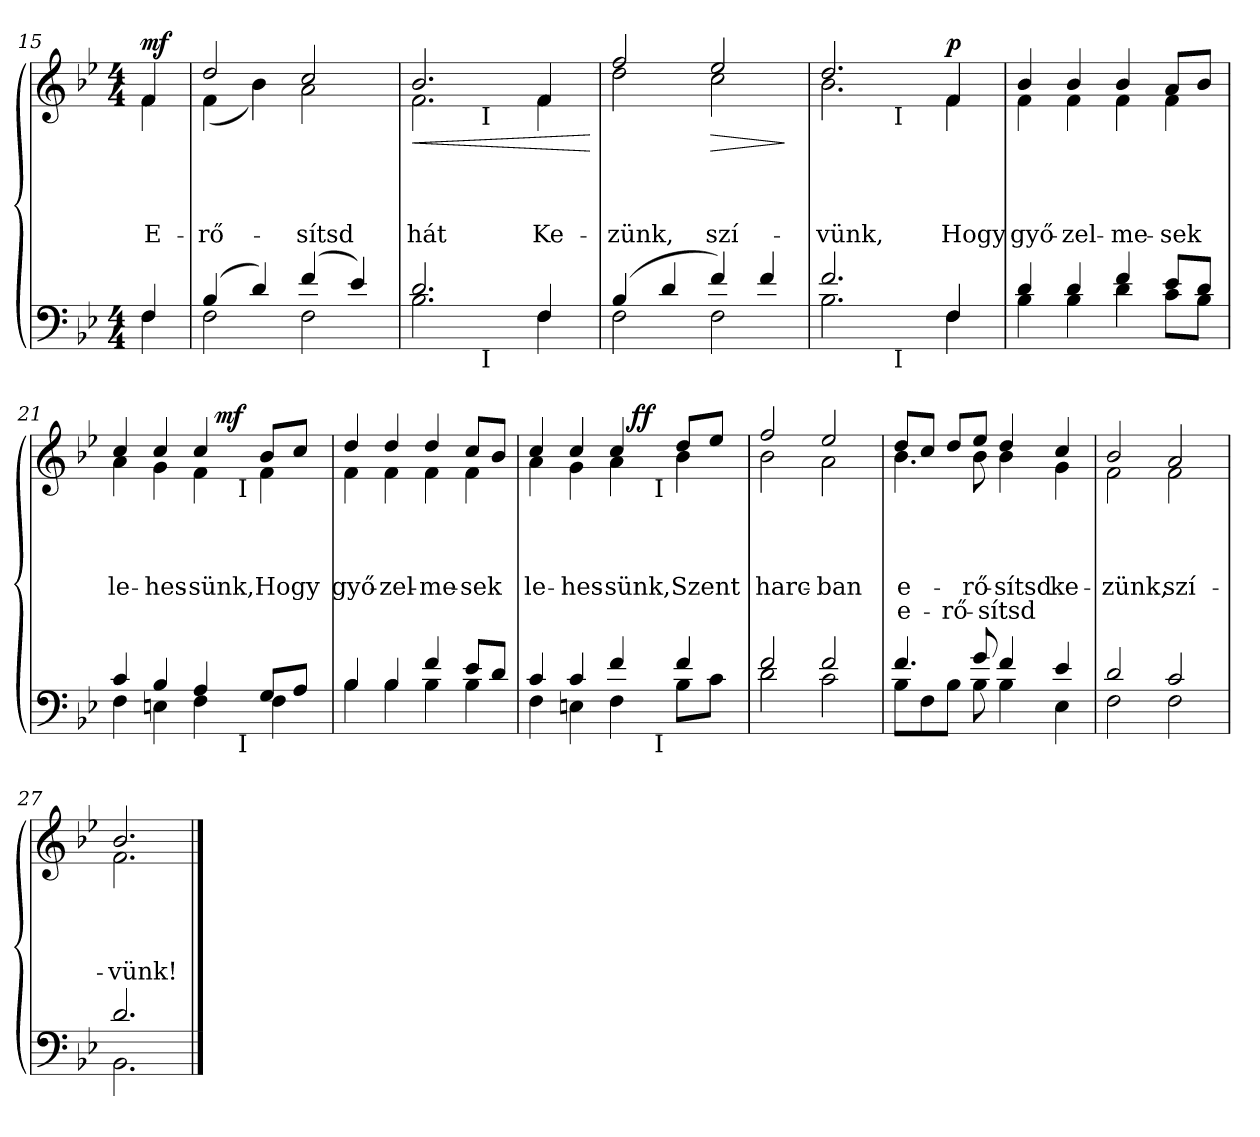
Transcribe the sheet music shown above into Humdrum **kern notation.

**kern	**kern	**text	**text	**text	**text	**text	**dynam
*part2	*part1	*part1	*part1	*part1	*part1	*part1	*part1
*staff2	*staff1	*staff1	*staff1	*staff1	*staff1	*staff1	*staff1
*clefF4	*clefG2	*	*	*	*	*	*
*k[b-e-]	*k[b-e-]	*	*	*	*	*	*
*B-:	*B-:	*	*	*	*	*	*
*M4/4	*M4/4	*	*	*	*	*	*
=15	=15	=15	=15	=15	=15	=15	=15
*^	*^	*	*	*	*	*	*
!	!	!	!	!	!	!	!LO:LY:b	!	!LO:DY:a
4F/	4F\	4f/	4f\	.	.	.	E-	.	mf
=16	=16	=16	=16	=16	=16	=16	=16	=16	=16
!	!	!	!	!	!	!	!LO:LY:b	!	!
(>4B-/	2F\	2dd/	(<4f\	.	.	.	-rő-	.	.
4d/)	.	.	4b-\)	.	.	.	.	.	.
!	!	!	!	!	!	!	!LO:LY:b	!	!
(>4f/	2F\	2cc/	2a\	.	.	.	-sítsd	.	.
4e-/)	.	.	.	.	.	.	.	.	.
*	*	*v	*v	*	*	*	*	*	*
=17	=17	=17	=17	=17	=17	=17	=17	=17
!	!	!	!	!	!	!	!	!LO:HP:b
*	*	*^	*	*	*	*	*	*
!	!	!	!	!	!	!	!LO:LY:b	!	!
*	*^	*	*^	*	*	*	*	*	*
2.d/	2.B-\	4..ryy	2.b-/	2.f\	4..ryy	.	.	.	hát	.	<
!	!	!	!	!	!LO:TX:b:t=I	!	!	!	!	!	!
!	!	!LO:TX:b:t=I	!	!	!	!	!	!	!	!	!
.	.	2ryy	.	.	2ryy	.	.	.	.	.	.
!	!	!	!	!	!	!	!	!	!LO:LY:b	!	!
4F/	4F\	.	4f/	4f\	.	.	.	.	Ke-	.	.
.	.	16ryy	.	.	16ryy	.	.	.	.	.	.
.	.	.	.	.	.	.	.	.	.	.	[
*	*v	*v	*	*	*	*	*	*	*	*	*
*	*	*	*v	*v	*	*	*	*	*	*
!!LO:LB:g=z
=18	=18	=18	=18	=18	=18	=18	=18	=18	=18
*	*^	*	*^	*	*	*	*	*	*
!	!	!	!	!	!	!	!	!	!LO:LY:b	!	!
*	*v	*v	*	*	*	*	*	*	*	*	*
*	*	*	*v	*v	*	*	*	*	*	*
(>4B-/	2F\	2ff/	2dd\	.	.	.	-zünk,	.	.
4d/	.	.	.	.	.	.	.	.	.
!	!	!	!	!	!	!	!	!	!LO:HP:b
!	!	!	!	!	!	!	!LO:LY:b	!	!
4f/)	2F\	2ee-/	2cc\	.	.	.	szí-	.	>
4f/	.	.	.	.	.	.	.	.	.
*v	*v	*	*	*	*	*	*	*	*
*	*v	*v	*	*	*	*	*	*
.	.	.	.	.	.	.	]
=19	=19	=19	=19	=19	=19	=19	=19
*^	*^	*	*	*	*	*	*
!	!	!	!	!	!	!	!LO:LY:b	!	!
*	*^	*	*^	*	*	*	*	*	*
2.f/	2.B-\	4...ryy	2.dd/	2.b-\	4...ryy	.	.	.	-vünk,	.	.
!	!	!	!	!	!LO:TX:b:t=I	!	!	!	!	!	!
!	!	!LO:TX:b:t=I	!	!	!	!	!	!	!	!	!
.	.	2ryy	.	.	2ryy	.	.	.	.	.	.
!	!	!	!	!	!	!	!	!	!LO:LY:b	!	!LO:DY:a
4F/	4F\	.	4f/	4f\	.	.	.	.	Hogy	.	p
.	.	32ryy	.	.	32ryy	.	.	.	.	.	.
*	*v	*v	*	*	*	*	*	*	*	*	*
*	*	*	*v	*v	*	*	*	*	*	*
=20	=20	=20	=20	=20	=20	=20	=20	=20	=20
*	*^	*	*^	*	*	*	*	*	*
!	!	!	!	!	!	!	!	!	!LO:LY:b	!	!
*	*v	*v	*	*	*	*	*	*	*	*	*
*	*	*	*v	*v	*	*	*	*	*	*
4d/	4B-\	4b-/	4f\	.	.	.	győ-	.	.
!	!	!	!	!	!	!	!LO:LY:b	!	!
4d/	4B-\	4b-/	4f\	.	.	.	-zel-	.	.
!	!	!	!	!	!	!	!LO:LY:b	!	!
4f/	4d\	4b-/	4f\	.	.	.	-me-	.	.
!	!	!	!	!	!	!	!LO:LY:b	!	!
8e-/L	8c\L	8a/L	4f\	.	.	.	-sek	.	.
8d/J	8B-\J	8b-/J	.	.	.	.	.	.	.
=21	=21	=21	=21	=21	=21	=21	=21	=21	=21
!	!	!	!	!	!	!	!LO:LY:b	!	!
*	*^	*^	*^	*	*	*	*	*	*
4c/	4F\	2ryy	4cc/	4a\	2ryy	2ryy	.	.	.	le-	.	.
!	!	!	!	!	!	!	!	!	!	!LO:LY:b	!	!
4B-/	4En\	.	4cc/	4g\	.	.	.	.	.	-hes-	.	.
!	!	!	!	!	!	!	!	!	!	!LO:LY:b	!	!
4A/	4F\	8ryy	4cc/	4f\	16.ryy	8ryy	.	.	.	-sünk,	.	.
!	!	!	!	!	!	!	!	!	!	!	!	!LO:DY:a
.	.	.	.	.	4ryy	.	.	.	.	.	.	mf
.	.	32ryy	.	.	.	32ryy	.	.	.	.	.	.
!	!	!	!	!	!	!LO:TX:b:t=I	!	!	!	!	!	!
!	!	!LO:TX:b:t=I	!	!	!	!	!	!	!	!	!	!
.	.	4ryy	.	.	.	4ryy	.	.	.	.	.	.
!	!	!	!	!	!	!	!	!	!	!LO:LY:b	!	!
8G/L	4F\	.	8b-/L	4f\	.	.	.	.	.	Hogy	.	.
.	.	.	.	.	8ryy	.	.	.	.	.	.	.
8A/J	.	.	8cc/J	.	.	.	.	.	.	.	.	.
.	.	16.ryy	.	.	.	16.ryy	.	.	.	.	.	.
.	.	.	.	.	32ryy	.	.	.	.	.	.	.
*	*v	*v	*	*	*	*	*	*	*	*	*	*
*	*	*	*v	*v	*v	*	*	*	*	*	*
=22	=22	=22	=22	=22	=22	=22	=22	=22	=22
*	*^	*^	*^	*	*	*	*	*	*
!	!	!	!	!	!	!	!	!	!	!LO:LY:b	!	!
*	*v	*v	*	*	*	*	*	*	*	*	*	*
*	*	*	*v	*v	*v	*	*	*	*	*	*
4B-/	4B-\	4dd/	4f\	.	.	.	győ-	.	.
!	!	!	!	!	!	!	!LO:LY:b	!	!
4B-/	4B-\	4dd/	4f\	.	.	.	-zel-	.	.
!	!	!	!	!	!	!	!LO:LY:b	!	!
4f/	4B-\	4dd/	4f\	.	.	.	-me-	.	.
!	!	!	!	!	!	!	!LO:LY:b	!	!
8e-/L	4B-\	8cc/L	4f\	.	.	.	-sek	.	.
8d/J	.	8b-/J	.	.	.	.	.	.	.
!!LO:LB:g=z
=23	=23	=23	=23	=23	=23	=23	=23	=23	=23
!	!	!	!	!	!	!	!LO:LY:b	!	!
*	*^	*^	*^	*	*	*	*	*	*
4c/	4F\	2ryy	4cc/	4a\	2ryy	2ryy	.	.	.	le-	.	.
!	!	!	!	!	!	!	!	!	!	!LO:LY:b	!	!
4c/	4En\	.	4cc/	4g\	.	.	.	.	.	-hes-	.	.
!	!	!	!	!	!	!	!	!	!	!LO:LY:b	!	!
4f/	4F\	8ryy	4cc/	4a\	16.ryy	8ryy	.	.	.	-sünk,	.	.
!	!	!	!	!	!	!	!	!	!	!	!	!LO:DY:a
.	.	.	.	.	4ryy	.	.	.	.	.	.	ff
.	.	32ryy	.	.	.	32ryy	.	.	.	.	.	.
!	!	!	!	!	!	!LO:TX:b:t=I	!	!	!	!	!	!
!	!	!LO:TX:b:t=I	!	!	!	!	!	!	!	!	!	!
.	.	4ryy	.	.	.	4ryy	.	.	.	.	.	.
!	!	!	!	!	!	!	!	!	!	!LO:LY:b	!	!
4f/	8B-\L	.	8dd/L	4b-\	.	.	.	.	.	Szent	.	.
.	.	.	.	.	8ryy	.	.	.	.	.	.	.
.	8c\J	.	8ee-/J	.	.	.	.	.	.	.	.	.
.	.	16.ryy	.	.	.	16.ryy	.	.	.	.	.	.
.	.	.	.	.	32ryy	.	.	.	.	.	.	.
*	*v	*v	*	*	*	*	*	*	*	*	*	*
*	*	*	*v	*v	*v	*	*	*	*	*	*
=24	=24	=24	=24	=24	=24	=24	=24	=24	=24
*	*^	*^	*^	*	*	*	*	*	*
!	!	!	!	!	!	!	!	!	!	!LO:LY:b	!	!
*	*v	*v	*	*	*	*	*	*	*	*	*	*
*	*	*	*v	*v	*v	*	*	*	*	*	*
2f/	2d\	2ff/	2b-\	.	.	.	harc-	.	.
!	!	!	!	!	!	!	!LO:LY:b	!	!
2f/	2c\	2ee-/	2a\	.	.	.	-ban	.	.
=25	=25	=25	=25	=25	=25	=25	=25	=25	=25
!	!	!	!	!	!	!	!	!LO:LY:a	!
!	!	!	!	!	!	!	!LO:LY:b	!	!
4.f/	8B-\L	8dd/L	4.b-\	.	.	.	e-	e-	.
.	8F\	8cc/J	.	.	.	.	.	.	.
!	!	!	!	!	!	!	!	!LO:LY:a	!
.	8B-\J	8dd/L	.	.	.	.	.	-rő-	.
!	!	!	!	!	!	!	!LO:LY:b	!	!
8g/	8B-\	8ee-/J	8b-\	.	.	.	-rő-	.	.
!	!	!	!	!	!	!	!	!LO:LY:a	!
!	!	!	!	!	!	!	!LO:LY:b	!	!
4f/	4B-\	4dd/	4b-\	.	.	.	-sítsd	-sítsd	.
!	!	!	!	!	!	!	!LO:LY:b	!	!
4e-/	4E-\	4cc/	4g\	.	.	.	ke-	.	.
=26	=26	=26	=26	=26	=26	=26	=26	=26	=26
!	!	!	!	!	!	!	!LO:LY:b	!	!
2d/	2F\	2b-/	2f\	.	.	.	-zünk,	.	.
!	!	!	!	!	!	!	!LO:LY:b	!	!
2c/	2F\	2a/	2f\	.	.	.	szí-	.	.
=27	=27	=27	=27	=27	=27	=27	=27	=27	=27
!	!	!	!	!	!	!	!LO:LY:b	!	!
2.d/	2.BB-\	2.b-/	2.f\	.	.	.	-vünk!	.	.
*v	*v	*	*	*	*	*	*	*	*
*	*v	*v	*	*	*	*	*	*
==	==	==	==	==	==	==	==
*-	*-	*-	*-	*-	*-	*-	*-
